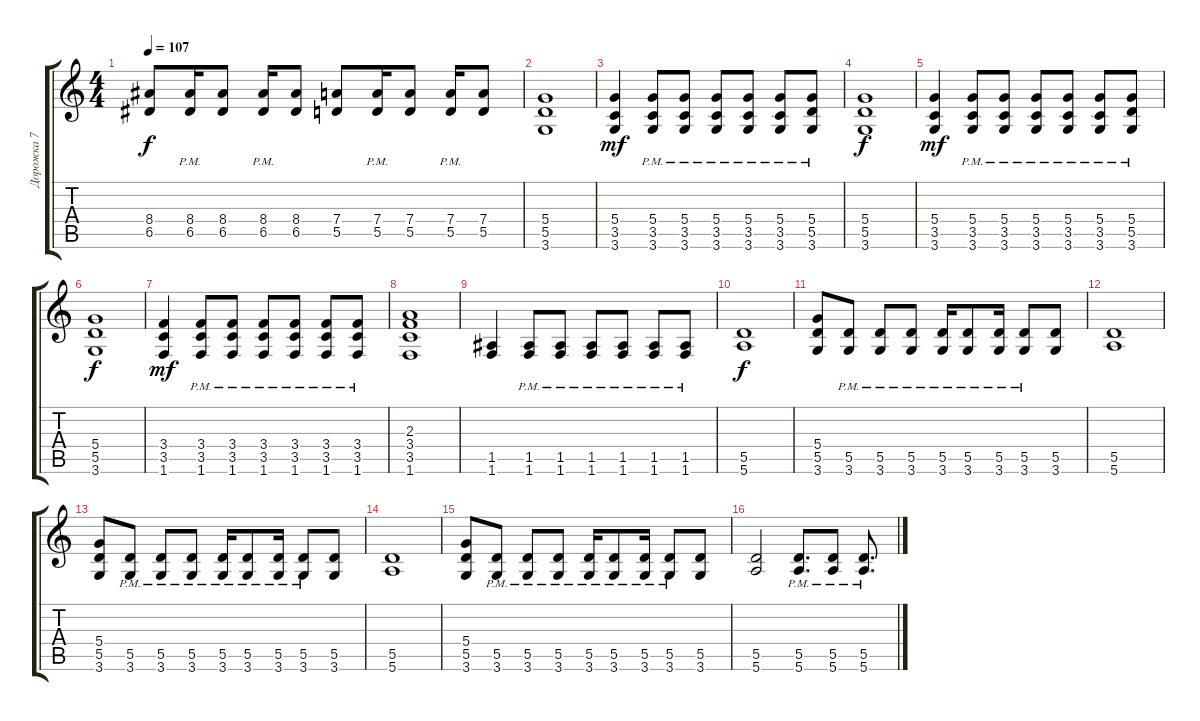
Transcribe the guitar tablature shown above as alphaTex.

\track ("Дорожка 7" "Дорожка 7") {instrument distortionguitar}
\staff {score tabs}
\tuning (E4 B3 G3 D3 A2 E2) {hide}
\ts (4 4)
\tempo 107
\clef g2
\ks c
(8.4 6.5).8{dy f} (8.4{pm} 6.5{pm}).16 (8.4 6.5).8 (8.4{pm} 6.5{pm}).16 (8.4 6.5).8 (7.4 5.5).8 (7.4{pm} 5.5{pm}).16 (7.4 5.5).8 (7.4{pm} 5.5{pm}).16 (7.4 5.5).8 |
(5.4 5.5 3.6).1 |
(5.4 3.5 3.6).4{dy mf} (5.4{pm} 3.5{pm} 3.6{pm}).8 (5.4{pm} 3.5{pm} 3.6{pm}).8 (5.4{pm} 3.5{pm} 3.6{pm}).8 (5.4{pm} 3.5{pm} 3.6{pm}).8 (5.4{pm} 3.5{pm} 3.6{pm}).8 (5.4{pm} 5.5{pm} 3.6{pm}).8 |
(5.4 5.5 3.6).1{dy f} |
(5.4 3.5 3.6).4{dy mf} (5.4{pm} 3.5{pm} 3.6{pm}).8 (5.4{pm} 3.5{pm} 3.6{pm}).8 (5.4{pm} 3.5{pm} 3.6{pm}).8 (5.4{pm} 3.5{pm} 3.6{pm}).8 (5.4{pm} 3.5{pm} 3.6{pm}).8 (5.4{pm} 5.5{pm} 3.6{pm}).8 |
(5.4 5.5 3.6).1{dy f} |
(3.4 3.5 1.6).4{dy mf} (3.4{pm} 3.5{pm} 1.6{pm}).8 (3.4{pm} 3.5{pm} 1.6{pm}).8 (3.4{pm} 3.5{pm} 1.6{pm}).8 (3.4{pm} 3.5{pm} 1.6{pm}).8 (3.4{pm} 3.5{pm} 1.6{pm}).8 (3.4{pm} 3.5{pm} 1.6{pm}).8 |
(2.3 3.4 3.5 1.6).1 |
(1.5 1.6).4 (1.5{pm} 1.6{pm}).8 (1.5{pm} 1.6{pm}).8 (1.5{pm} 1.6{pm}).8 (1.5{pm} 1.6{pm}).8 (1.5{pm} 1.6{pm}).8 (1.5{pm} 1.6{pm}).8 |
(5.5 5.6).1{dy f} |
(5.4 5.5 3.6).8 (5.5{pm} 3.6{pm}).8 (5.5{pm} 3.6{pm}).8 (5.5{pm} 3.6{pm}).8 (5.5{pm} 3.6{pm}).16 (5.5{pm} 3.6{pm}).8 (5.5{pm} 3.6{pm}).16 (5.5{pm} 3.6{pm}).8 (5.5 3.6).8 |
(5.5 5.6).1 |
(5.4 5.5 3.6).8 (5.5{pm} 3.6{pm}).8 (5.5{pm} 3.6{pm}).8 (5.5{pm} 3.6{pm}).8 (5.5{pm} 3.6{pm}).16 (5.5{pm} 3.6{pm}).8 (5.5{pm} 3.6{pm}).16 (5.5{pm} 3.6{pm}).8 (5.5 3.6).8 |
(5.5 5.6).1 |
(5.4 5.5 3.6).8 (5.5{pm} 3.6{pm}).8 (5.5{pm} 3.6{pm}).8 (5.5{pm} 3.6{pm}).8 (5.5{pm} 3.6{pm}).16 (5.5{pm} 3.6{pm}).8 (5.5{pm} 3.6{pm}).16 (5.5{pm} 3.6{pm}).8 (5.5 3.6).8 |
(5.5 5.6).2 (5.5{pm} 5.6{pm}).8{d} (5.5{pm} 5.6{pm}).8 (5.5{pm} 5.6{pm}).8{d}
